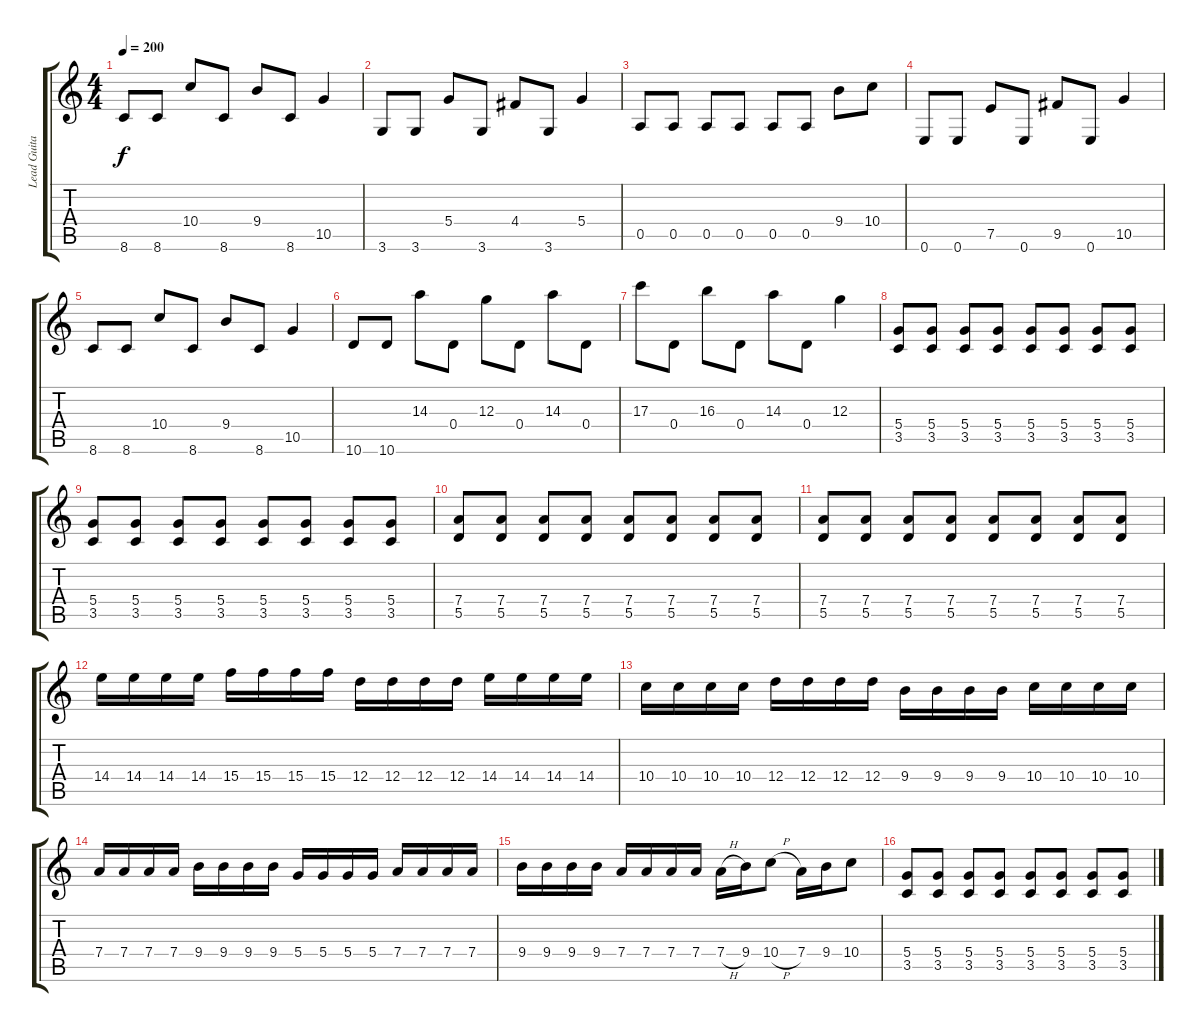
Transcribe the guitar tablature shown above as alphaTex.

\track ("Lead Guitar" "Lead Guita") {instrument distortionguitar}
\staff {score tabs}
\tuning (E4 B3 G3 D3 A2 E2) {hide}
\ts (4 4)
\tempo 200
\clef g2
\ks c
8.6.8{dy f} 8.6.8 10.4.8 8.6.8 9.4.8 8.6.8 10.5.4 |
3.6.8 3.6.8 5.4.8 3.6.8 4.4.8 3.6.8 5.4.4 |
0.5.8 0.5.8 0.5.8 0.5.8 0.5.8 0.5.8 9.4.8 10.4.8 |
0.6.8 0.6.8 7.5.8 0.6.8 9.5.8 0.6.8 10.5.4 |
8.6.8 8.6.8 10.4.8 8.6.8 9.4.8 8.6.8 10.5.4 |
10.6.8 10.6.8 14.3.8 0.4.8 12.3.8 0.4.8 14.3.8 0.4.8 |
17.3.8 0.4.8 16.3.8 0.4.8 14.3.8 0.4.8 12.3.4 |
(5.4 3.5).8 (5.4 3.5).8 (5.4 3.5).8 (5.4 3.5).8 (5.4 3.5).8 (5.4 3.5).8 (5.4 3.5).8 (5.4 3.5).8 |
(5.4 3.5).8 (5.4 3.5).8 (5.4 3.5).8 (5.4 3.5).8 (5.4 3.5).8 (5.4 3.5).8 (5.4 3.5).8 (5.4 3.5).8 |
(7.4 5.5).8 (7.4 5.5).8 (7.4 5.5).8 (7.4 5.5).8 (7.4 5.5).8 (7.4 5.5).8 (7.4 5.5).8 (7.4 5.5).8 |
(7.4 5.5).8 (7.4 5.5).8 (7.4 5.5).8 (7.4 5.5).8 (7.4 5.5).8 (7.4 5.5).8 (7.4 5.5).8 (7.4 5.5).8 |
14.4.16 14.4.16 14.4.16 14.4.16 15.4.16 15.4.16 15.4.16 15.4.16 12.4.16 12.4.16 12.4.16 12.4.16 14.4.16 14.4.16 14.4.16 14.4.16 |
10.4.16 10.4.16 10.4.16 10.4.16 12.4.16 12.4.16 12.4.16 12.4.16 9.4.16 9.4.16 9.4.16 9.4.16 10.4.16 10.4.16 10.4.16 10.4.16 |
7.4.16 7.4.16 7.4.16 7.4.16 9.4.16 9.4.16 9.4.16 9.4.16 5.4.16 5.4.16 5.4.16 5.4.16 7.4.16 7.4.16 7.4.16 7.4.16 |
9.4.16 9.4.16 9.4.16 9.4.16 7.4.16 7.4.16 7.4.16 7.4.16 7.4{h}.16 9.4.16 10.4{h}.8 7.4.16 9.4.16 10.4.8 |
(5.4 3.5).8 (5.4 3.5).8 (5.4 3.5).8 (5.4 3.5).8 (5.4 3.5).8 (5.4 3.5).8 (5.4 3.5).8 (5.4 3.5).8
